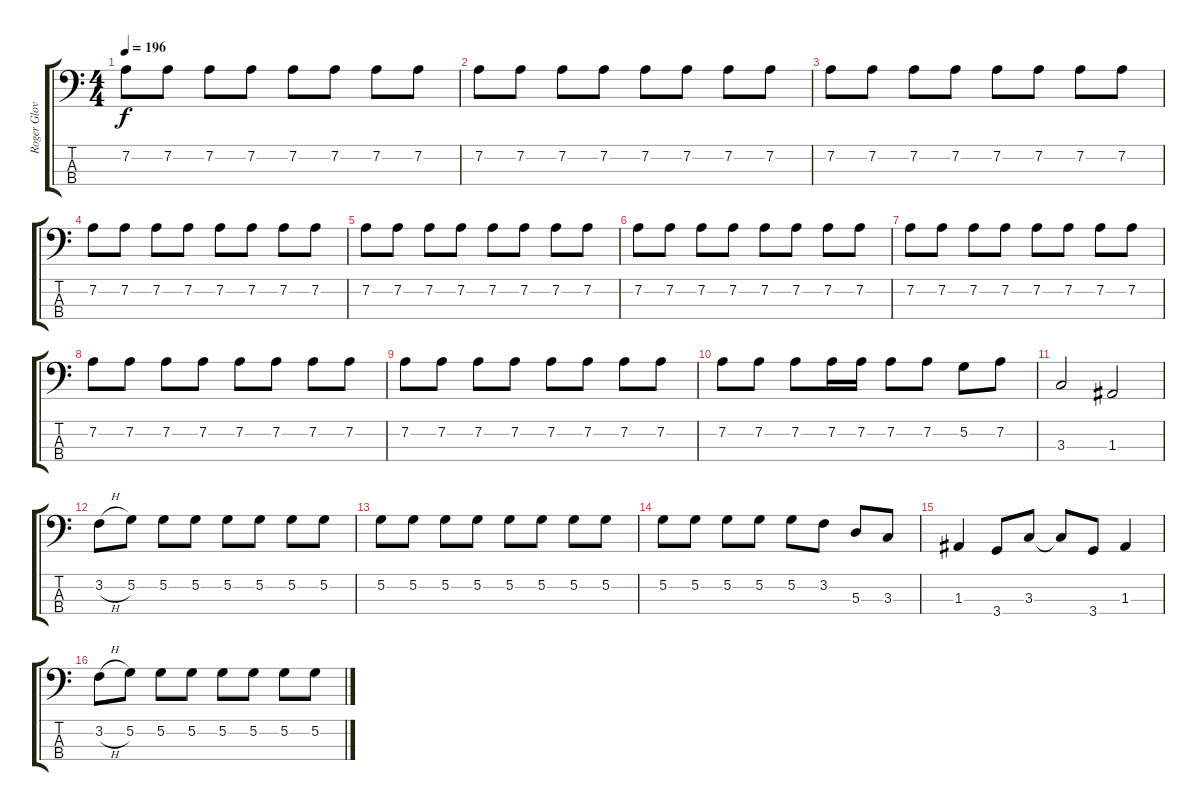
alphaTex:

\track ("Roger Glover" "Roger Glov") {instrument electricbassfinger}
\staff {score tabs}
\tuning (G2 D2 A1 E1) {hide}
\ts (4 4)
\tempo 196
\clef f4
\ks c
7.2.8{dy f} 7.2.8 7.2.8 7.2.8 7.2.8 7.2.8 7.2.8 7.2.8 |
7.2.8 7.2.8 7.2.8 7.2.8 7.2.8 7.2.8 7.2.8 7.2.8 |
7.2.8 7.2.8 7.2.8 7.2.8 7.2.8 7.2.8 7.2.8 7.2.8 |
7.2.8 7.2.8 7.2.8 7.2.8 7.2.8 7.2.8 7.2.8 7.2.8 |
7.2.8 7.2.8 7.2.8 7.2.8 7.2.8 7.2.8 7.2.8 7.2.8 |
7.2.8 7.2.8 7.2.8 7.2.8 7.2.8 7.2.8 7.2.8 7.2.8 |
7.2.8 7.2.8 7.2.8 7.2.8 7.2.8 7.2.8 7.2.8 7.2.8 |
7.2.8 7.2.8 7.2.8 7.2.8 7.2.8 7.2.8 7.2.8 7.2.8 |
7.2.8 7.2.8 7.2.8 7.2.8 7.2.8 7.2.8 7.2.8 7.2.8 |
7.2.8 7.2.8 7.2.8 7.2.16 7.2.16 7.2.8 7.2.8 5.2.8 7.2.8 |
3.3.2 1.3.2 |
3.2{h}.8 5.2.8 5.2.8 5.2.8 5.2.8 5.2.8 5.2.8 5.2.8 |
5.2.8 5.2.8 5.2.8 5.2.8 5.2.8 5.2.8 5.2.8 5.2.8 |
5.2.8 5.2.8 5.2.8 5.2.8 5.2.8 3.2.8 5.3.8 3.3.8 |
1.3.4 3.4.8 3.3.8 3.3{t}.8 3.4.8 1.3.4 |
3.2{h}.8 5.2.8 5.2.8 5.2.8 5.2.8 5.2.8 5.2.8 5.2.8
